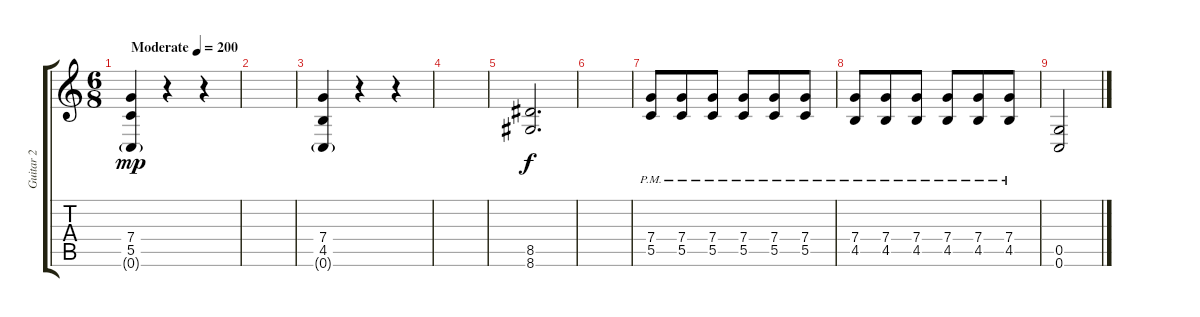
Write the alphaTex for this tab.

\track ("Guitar 2" "Guitar 2") {instrument overdrivenguitar}
\staff {score tabs}
\tuning (D4 A3 F3 C3 G2 C2) {hide}
\ts (6 8)
\tempo (200 "Moderate")
\clef g2
\ks c
(7.4 5.5 0.6{g}).4{dy mp instrument overdrivenguitar} r.4 r.4 |
|
(7.4 4.5 0.6{g}).4 r.4 r.4 |
|
(8.5 8.6).2{d dy f} |
|
(7.4{pm} 5.5{pm}).8 (7.4{pm} 5.5{pm}).8 (7.4{pm} 5.5{pm}).8 (7.4{pm} 5.5{pm}).8 (7.4{pm} 5.5{pm}).8 (7.4{pm} 5.5{pm}).8 |
(7.4{pm} 4.5{pm}).8 (7.4{pm} 4.5{pm}).8 (7.4{pm} 4.5{pm}).8 (7.4{pm} 4.5{pm}).8 (7.4{pm} 4.5{pm}).8 (7.4{pm} 4.5{pm}).8 |
(0.5 0.6).2
